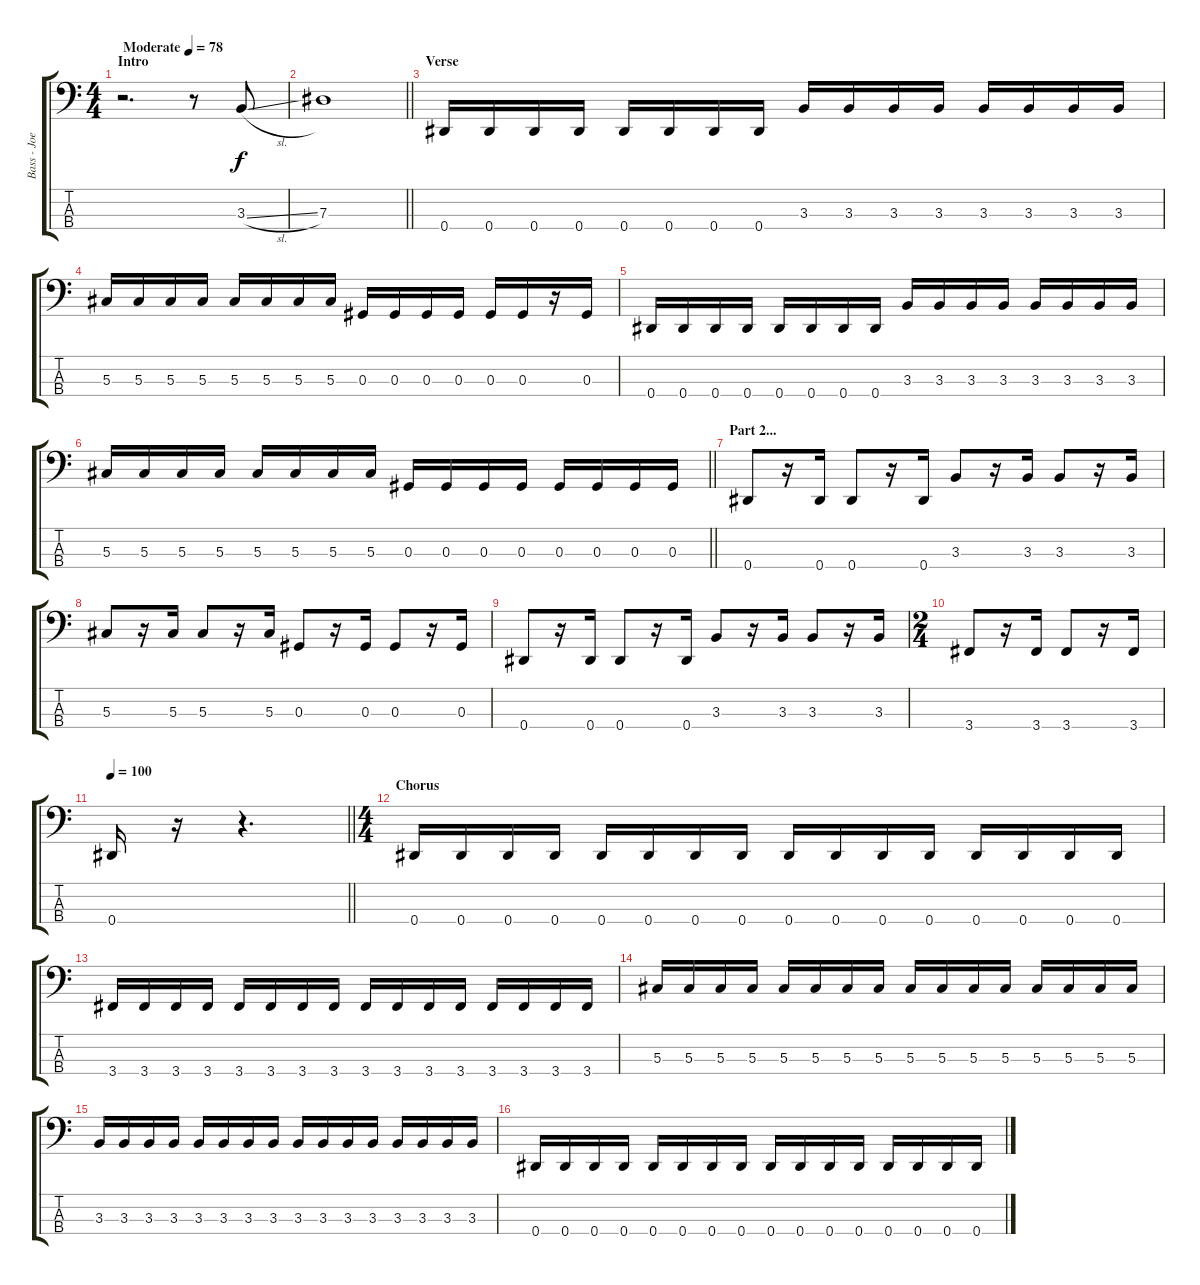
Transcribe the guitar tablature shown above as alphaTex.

\track ("Bass - Joe" "Bass - Joe") {instrument electricbassfinger}
\staff {score tabs}
\tuning (Gb2 Db2 Ab1 Eb1) {hide}
\ts (4 4)
\section ("" "Intro")
\tempo (78 "Moderate")
\clef f4
\ks c
r.2{d dy f instrument electricbassfinger} r.8 3.3{sl}.8 |
\barLineRight lightlight
7.3.1 |
\section ("" "Verse")
0.4.16 0.4.16 0.4.16 0.4.16 0.4.16 0.4.16 0.4.16 0.4.16 3.3.16 3.3.16 3.3.16 3.3.16 3.3.16 3.3.16 3.3.16 3.3.16 |
5.3.16 5.3.16 5.3.16 5.3.16 5.3.16 5.3.16 5.3.16 5.3.16 0.3.16 0.3.16 0.3.16 0.3.16 0.3.16 0.3.16 r.16 0.3.16 |
0.4.16 0.4.16 0.4.16 0.4.16 0.4.16 0.4.16 0.4.16 0.4.16 3.3.16 3.3.16 3.3.16 3.3.16 3.3.16 3.3.16 3.3.16 3.3.16 |
\barLineRight lightlight
5.3.16 5.3.16 5.3.16 5.3.16 5.3.16 5.3.16 5.3.16 5.3.16 0.3.16 0.3.16 0.3.16 0.3.16 0.3.16 0.3.16 0.3.16 0.3.16 |
\section ("" "Part 2...")
0.4.8 r.16 0.4.16 0.4.8 r.16 0.4.16 3.3.8 r.16 3.3.16 3.3.8 r.16 3.3.16 |
5.3.8 r.16 5.3.16 5.3.8 r.16 5.3.16 0.3.8 r.16 0.3.16 0.3.8 r.16 0.3.16 |
0.4.8 r.16 0.4.16 0.4.8 r.16 0.4.16 3.3.8 r.16 3.3.16 3.3.8 r.16 3.3.16 |
\ts (2 4)
3.4.8 r.16 3.4.16 3.4.8 r.16 3.4.16 |
\tempo 100
\barLineRight lightlight
0.4.16 r.16 r.4{d} |
\ts (4 4)
\section ("" "Chorus")
0.4.16 0.4.16 0.4.16 0.4.16 0.4.16 0.4.16 0.4.16 0.4.16 0.4.16 0.4.16 0.4.16 0.4.16 0.4.16 0.4.16 0.4.16 0.4.16 |
3.4.16 3.4.16 3.4.16 3.4.16 3.4.16 3.4.16 3.4.16 3.4.16 3.4.16 3.4.16 3.4.16 3.4.16 3.4.16 3.4.16 3.4.16 3.4.16 |
5.3.16 5.3.16 5.3.16 5.3.16 5.3.16 5.3.16 5.3.16 5.3.16 5.3.16 5.3.16 5.3.16 5.3.16 5.3.16 5.3.16 5.3.16 5.3.16 |
3.3.16 3.3.16 3.3.16 3.3.16 3.3.16 3.3.16 3.3.16 3.3.16 3.3.16 3.3.16 3.3.16 3.3.16 3.3.16 3.3.16 3.3.16 3.3.16 |
0.4.16 0.4.16 0.4.16 0.4.16 0.4.16 0.4.16 0.4.16 0.4.16 0.4.16 0.4.16 0.4.16 0.4.16 0.4.16 0.4.16 0.4.16 0.4.16
